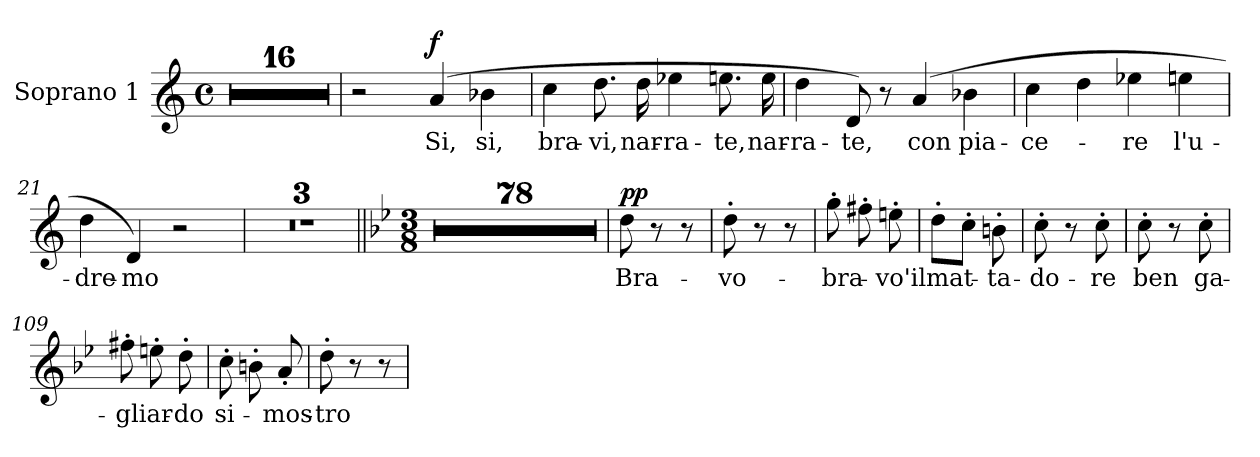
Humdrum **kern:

**kern	**text	**dynam
*part1	*part1	*part1
*staff1	*staff1	*staff1
*I"Soprano 1	*	*
*I'S.1	*	*
*clefG2	*	*
*k[]	*	*
*M4/4	*	*
*met(c)	*	*
=1	=1	=1
1r	.	.
=2	=2	=2
1r	.	.
=3	=3	=3
1r	.	.
=4	=4	=4
1r	.	.
!!LO:PB:g=z
=5	=5	=5
1r	.	.
=6	=6	=6
1r	.	.
=7	=7	=7
1r	.	.
!!LO:LB:g=z
=8	=8	=8
1r	.	.
=9	=9	=9
1r	.	.
=10	=10	=10
1r	.	.
!!LO:PB:g=z
=11	=11	=11
1r	.	.
=12	=12	=12
1r	.	.
=13	=13	=13
1r	.	.
!!LO:LB:g=z
=14	=14	=14
1r	.	.
=15	=15	=15
1r	.	.
=16	=16	=16
1r	.	.
!!LO:PB:g=z
=17	=17	=17
2r	.	.
!	!	!LO:DY:a
(>4a/	Si,	f
4b-X\	si,	.
=18	=18	=18
4cc\	bra-	.
8.dd\	-vi,	.
16dd\	nar-	.
4ee-X\	-ra-	.
8.een\	-te,	.
16ee\	nar-	.
=19	=19	=19
4dd\	-ra-	.
8d/)	-te,	.
8r	.	.
(>4a/	con	.
4b-X\	pia-	.
!!LO:PB:g=z
=20	=20	=20
4cc\	-ce-	.
4dd\	.	.
4ee-X\	-re	.
4een\	l'u-	.
=21	=21	=21
4dd\	-dre-	.
4d/)	-mo	.
2r	.	.
=22	=22	=22
1r	.	.
=23	=23	=23
1r	.	.
=24	=24	=24
1r	.	.
=25||	=25||	=25||
*k[b-e-]	*	*
*B-:	*	*
*M3/8	*	*
*MM120	*	*
4.r	.	.
=26	=26	=26
4.r	.	.
!!LO:LB:g=z
=27	=27	=27
4.r	.	.
=28	=28	=28
4.r	.	.
=29	=29	=29
4.r	.	.
=30	=30	=30
4.r	.	.
=31	=31	=31
4.r	.	.
=32	=32	=32
4.r	.	.
=33	=33	=33
4.r	.	.
!!LO:PB:g=z
=34	=34	=34
4.r	.	.
=35	=35	=35
4.r	.	.
=36	=36	=36
4.r	.	.
=37	=37	=37
4.r	.	.
=38	=38	=38
4.r	.	.
=39	=39	=39
4.r	.	.
!!LO:LB:g=z
=40	=40	=40
4.r	.	.
=41	=41	=41
4.r	.	.
=42	=42	=42
4.r	.	.
=43	=43	=43
4.r	.	.
=44	=44	=44
4.r	.	.
=45	=45	=45
4.r	.	.
!!LO:PB:g=z
=46	=46	=46
4.r	.	.
=47	=47	=47
4.r	.	.
=48	=48	=48
4.r	.	.
=49	=49	=49
4.r	.	.
=50	=50	=50
4.r	.	.
=51	=51	=51
4.r	.	.
=52	=52	=52
4.r	.	.
!!LO:LB:g=z
=53	=53	=53
4.r	.	.
=54	=54	=54
4.r	.	.
=55	=55	=55
4.r	.	.
=56	=56	=56
4.r	.	.
=57	=57	=57
4.r	.	.
=58	=58	=58
4.r	.	.
=59	=59	=59
4.r	.	.
=60	=60	=60
4.r	.	.
!!LO:PB:g=z
=61	=61	=61
4.r	.	.
=62	=62	=62
4.r	.	.
=63	=63	=63
4.r	.	.
=64	=64	=64
4.r	.	.
=65	=65	=65
4.r	.	.
=66	=66	=66
4.r	.	.
=67	=67	=67
4.r	.	.
=68	=68	=68
4.r	.	.
!!LO:LB:g=z
=69	=69	=69
4.r	.	.
=70	=70	=70
4.r	.	.
=71	=71	=71
4.r	.	.
=72	=72	=72
4.r	.	.
=73	=73	=73
4.r	.	.
=74	=74	=74
4.r	.	.
=75	=75	=75
4.r	.	.
=76	=76	=76
4.r	.	.
!!LO:PB:g=z
=77	=77	=77
4.r	.	.
=78	=78	=78
4.r	.	.
=79	=79	=79
4.r	.	.
=80	=80	=80
4.r	.	.
=81	=81	=81
4.r	.	.
=82	=82	=82
4.r	.	.
=83	=83	=83
4.r	.	.
!!LO:LB:g=z
=84	=84	=84
4.r	.	.
=85	=85	=85
4.r	.	.
=86	=86	=86
4.r	.	.
=87	=87	=87
4.r	.	.
=88	=88	=88
4.r	.	.
=89	=89	=89
4.r	.	.
!!LO:PB:g=z
=90	=90	=90
4.r	.	.
=91	=91	=91
4.r	.	.
=92	=92	=92
4.r	.	.
=93	=93	=93
4.r	.	.
=94	=94	=94
4.r	.	.
=95	=95	=95
4.r	.	.
=96	=96	=96
4.r	.	.
!!LO:LB:g=z
=97	=97	=97
4.r	.	.
=98	=98	=98
4.r	.	.
=99	=99	=99
4.r	.	.
=100	=100	=100
4.r	.	.
=101	=101	=101
4.r	.	.
=102	=102	=102
4.r	.	.
=103	=103	=103
!	!	!LO:DY:a
!	!	!LO:DY:n=1:a
8dd\	Bra-	p p
8r	.	.
8r	.	.
=104	=104	=104
8dd'\	-vo-	.
8r	.	.
8r	.	.
!!LO:PB:g=z
=105	=105	=105
8gg'\	-bra-	.
8ff#X'\	.	.
8een'\	-vo'il	.
=106	=106	=106
8dd'\L	mat-	.
8cc'\J	.	.
8bn'\	-ta-	.
=107	=107	=107
8cc'\	-do-	.
8r	.	.
8cc'\	-re	.
=108	=108	=108
8cc'\	ben	.
8r	.	.
8cc'\	ga-	.
!!LO:PB:g=z
=109	=109	=109
8ff#X'\	-gliar-	.
8een'\	.	.
8dd'\	-do	.
=110	=110	=110
8cc'\	si-	.
8bn'\	.	.
8a'/	-mos-	.
=111	=111	=111
8dd'\	-tro	.
8r	.	.
8r	.	.
=	=	=
*-	*-	*-
